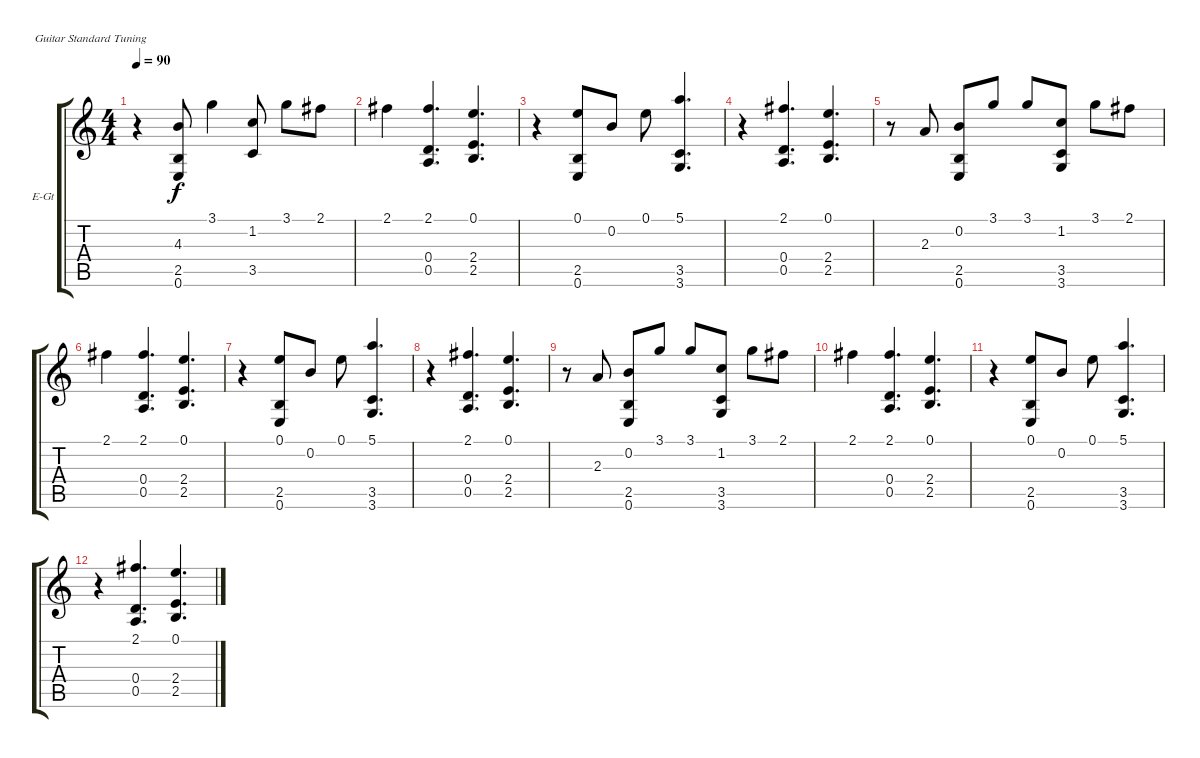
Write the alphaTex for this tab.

\defaultSystemsLayout 4
\bracketExtendMode groupsimilarinstruments
\firstSystemTrackNameOrientation horizontal
\otherSystemsTrackNameOrientation horizontal
\track ("Theme" "E-Gt") {instrument electricguitarclean}
\staff {score tabs}
\tuning (E4 B3 G3 D3 A2 E2)
\ts (4 4)
\tempo 90
\clef g2
\ks c
r.4{dy f instrument electricguitarclean} (4.3 2.5 0.6).8 3.1.4 (1.2 3.5).8 3.1.8 2.1.8 |
2.1.4 (2.1 0.4 0.5).4{d} (0.1 2.4 2.5).4{d} |
r.4 (0.1 2.5 0.6).8 0.2.8 0.1.8 (5.1 3.5 3.6).4{d} |
r.4 (2.1 0.4 0.5).4{d} (0.1 2.4 2.5).4{d} |
r.8 2.3.8 (0.2 2.5 0.6).8 3.1.8 3.1.8 (1.2 3.5 3.6).8 3.1.8 2.1.8 |
2.1.4 (2.1 0.4 0.5).4{d} (0.1 2.4 2.5).4{d} |
r.4 (0.1 2.5 0.6).8 0.2.8 0.1.8 (5.1 3.5 3.6).4{d} |
r.4 (2.1 0.4 0.5).4{d} (0.1 2.4 2.5).4{d} |
r.8 2.3.8 (0.2 2.5 0.6).8 3.1.8 3.1.8 (1.2 3.5 3.6).8 3.1.8 2.1.8 |
2.1.4 (2.1 0.4 0.5).4{d} (0.1 2.4 2.5).4{d} |
r.4 (0.1 2.5 0.6).8 0.2.8 0.1.8 (5.1 3.5 3.6).4{d} |
r.4 (2.1 0.4 0.5).4{d} (0.1 2.4 2.5).4{d}
